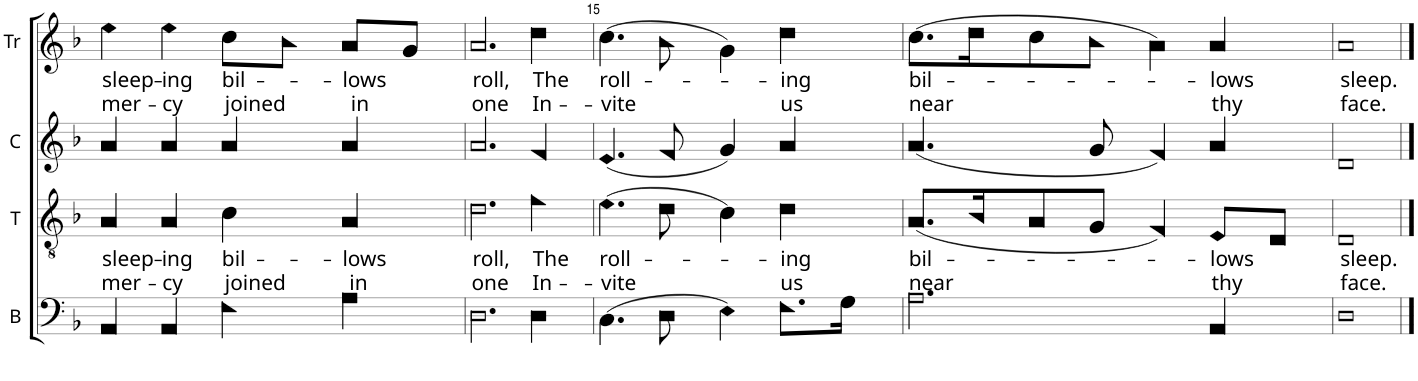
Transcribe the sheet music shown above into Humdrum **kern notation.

**kern	**kern	**text	**text	**kern	**kern	**text	**text
*part4	*part3	*part3	*part3	*part2	*part1	*part1	*part1
*staff4	*staff3	*staff3	*staff3	*staff2	*staff1	*staff1	*staff1
*I"B	*I"T	*	*	*I"C	*I"Tr	*	*
*I'B	*I'T	*	*	*I'C	*I'Tr	*	*
!!LO:PB:g=z
*clefF4	*clefGv2	*	*	*clefG2	*clefG2	*	*
*k[b-]	*k[b-]	*	*	*k[b-]	*k[b-]	*	*
*M4/4	*M4/4	*	*	*M4/4	*M4/4	*	*
*met(c)	*met(c)	*	*	*met(c)	*met(c)	*	*
=13	=13	=13	=13	=13	=13	=13	=13
!	!	!LO:LY:b	!LO:LY:b	!	!	!LO:LY:b	!LO:LY:b
4AA!/	4A!/	sleep-	mer-	4a!/	4ee!\	sleep-	mer-
!	!	!LO:LY:b	!LO:LY:b	!	!	!LO:LY:b	!LO:LY:b
4AA!/	4A!/	-ing	-cy	4a!/	4ee!\	-ing	-cy
!	!	!LO:LY:b	!LO:LY:b	!	!	!LO:LY:b	!LO:LY:b
4F!\	4c!\	bil-	joined	4a!/	8cc!\L	bil-	joined
.	.	.	.	.	8b-!\J	.	.
!	!	!LO:LY:b	!LO:LY:b	!	!	!LO:LY:b	!LO:LY:b
4A!\	4A!/	-lows	in	4a!/	8a!/L	-lows	in
.	.	.	.	.	8g!/J	.	.
=14	=14	=14	=14	=14	=14	=14	=14
!	!	!LO:LY:b	!LO:LY:b	!	!	!LO:LY:b	!LO:LY:b
2.D!\	2.d!\	roll,	one	2.a!/	2.a!/	roll,	one
!	!	!LO:LY:b	!LO:LY:b	!	!	!LO:LY:b	!LO:LY:b
4D!\	4f!\	The	In-	4f!/	4dd!\	The	In-
=15	=15	=15	=15	=15	=15	=15	=15
!	!	!LO:LY:b	!LO:LY:b	!	!	!LO:LY:b	!LO:LY:b
(4.C!\	(4.e!\	roll-	-vite	(4.e!/	(4.cc!\	roll-	-vite
8D!\	8d!\	.	.	8f!/	8b-!\	.	.
4E!\)	4c!\)	.	.	4g!/)	4g!\)	.	.
!	!	!LO:LY:b	!LO:LY:b	!	!	!LO:LY:b	!LO:LY:b
8.F!\L	4d!\	-ing	us	4a!/	4dd!\	-ing	us
16G!\Jk	.	.	.	.	.	.	.
=16	=16	=16	=16	=16	=16	=16	=16
!	!	!LO:LY:b	!LO:LY:b	!	!	!LO:LY:b	!LO:LY:b
2.A!\	(8.A!/L	bil-	near	(4.a!/	(8.cc!\L	bil-	near
.	16B-!/K	.	.	.	16dd!\K	.	.
.	8A!/	.	.	.	8cc!\	.	.
.	8G!/J	.	.	8g!/	8b-!\J	.	.
.	4F!/)	.	.	4f!/)	4a!\)	.	.
!	!	!LO:LY:b	!LO:LY:b	!	!	!LO:LY:b	!LO:LY:b
4AA!/	8E!/L	-lows	thy	4a!/	4a!/	-lows	thy
.	8D!/J	.	.	.	.	.	.
=17	=17	=17	=17	=17	=17	=17	=17
!	!	!LO:LY:b	!LO:LY:b	!	!	!LO:LY:b	!LO:LY:b
1D!	1D!	sleep.	face.	1d!	1a!	sleep.	face.
==	==	==	==	==	==	==	==
*-	*-	*-	*-	*-	*-	*-	*-
